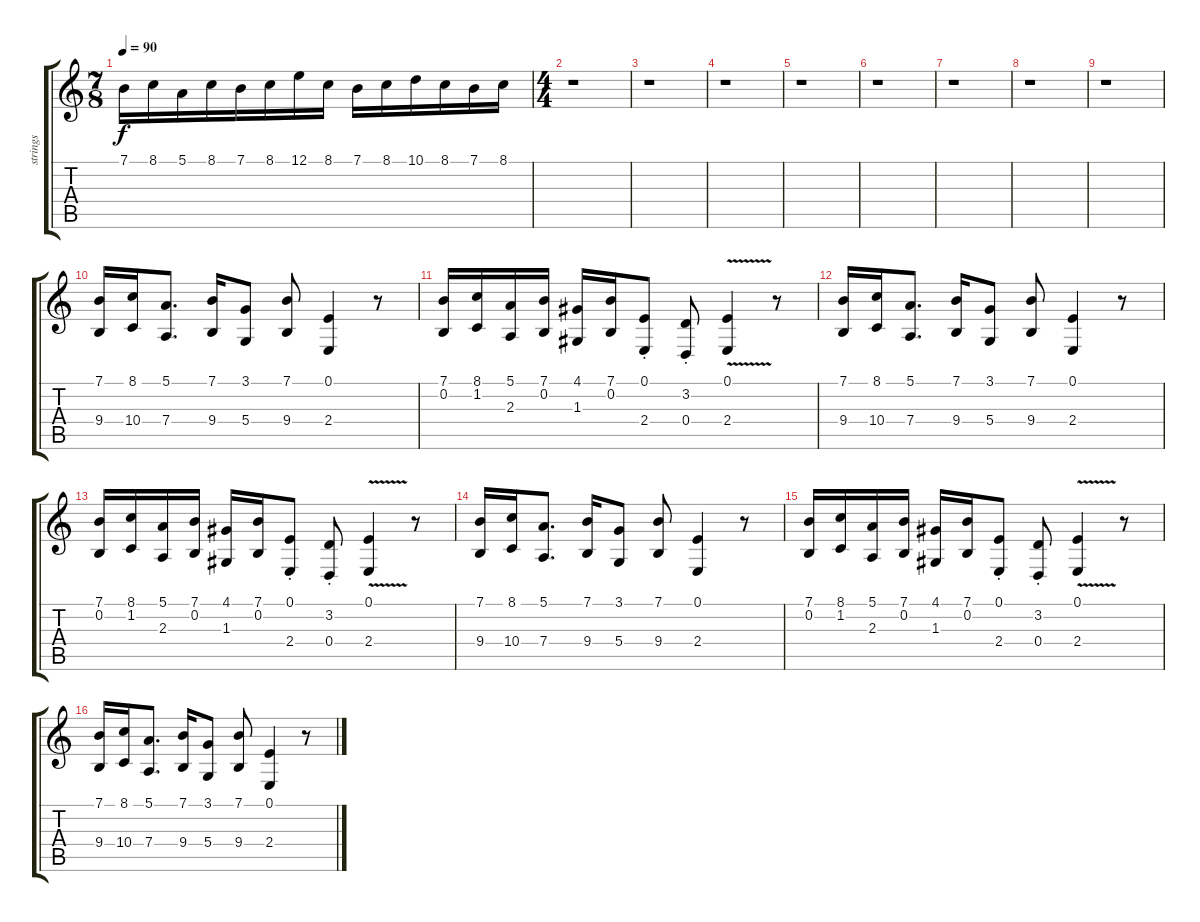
\track ("strings" "strings") {instrument stringensemble1}
\staff {score tabs}
\tuning (E4 B3 G3 D3 A2 E2) {hide}
\ts (7 8)
\tempo 90
\clef g2
\ks c
7.1.16{dy f} 8.1.16 5.1.16 8.1.16 7.1.16 8.1.16 12.1.16 8.1.16 7.1.16 8.1.16 10.1.16 8.1.16 7.1.16 8.1.16 |
\ts (4 4)
r.1 |
r.1 |
r.1 |
r.1 |
r.1 |
r.1 |
r.1 |
r.1 |
(7.1 9.4).16 (8.1 10.4).16 (5.1 7.4).8{d} (7.1 9.4).16 (3.1 5.4).8 (7.1 9.4).8 (0.1 2.4).4 r.8 |
(7.1 0.2).16 (8.1 1.2).16 (5.1 2.3).16 (7.1 0.2).16 (4.1 1.3).16 (7.1 0.2).16 (0.1{st} 2.4).8 (3.2{st} 0.4).8 (0.1{v} 2.4).4 r.8 |
(7.1 9.4).16 (8.1 10.4).16 (5.1 7.4).8{d} (7.1 9.4).16 (3.1 5.4).8 (7.1 9.4).8 (0.1 2.4).4 r.8 |
(7.1 0.2).16 (8.1 1.2).16 (5.1 2.3).16 (7.1 0.2).16 (4.1 1.3).16 (7.1 0.2).16 (0.1{st} 2.4).8 (3.2{st} 0.4).8 (0.1{v} 2.4).4 r.8 |
(7.1 9.4).16 (8.1 10.4).16 (5.1 7.4).8{d} (7.1 9.4).16 (3.1 5.4).8 (7.1 9.4).8 (0.1 2.4).4 r.8 |
(7.1 0.2).16 (8.1 1.2).16 (5.1 2.3).16 (7.1 0.2).16 (4.1 1.3).16 (7.1 0.2).16 (0.1{st} 2.4).8 (3.2{st} 0.4).8 (0.1{v} 2.4).4 r.8 |
(7.1 9.4).16 (8.1 10.4).16 (5.1 7.4).8{d} (7.1 9.4).16 (3.1 5.4).8 (7.1 9.4).8 (0.1 2.4).4 r.8
